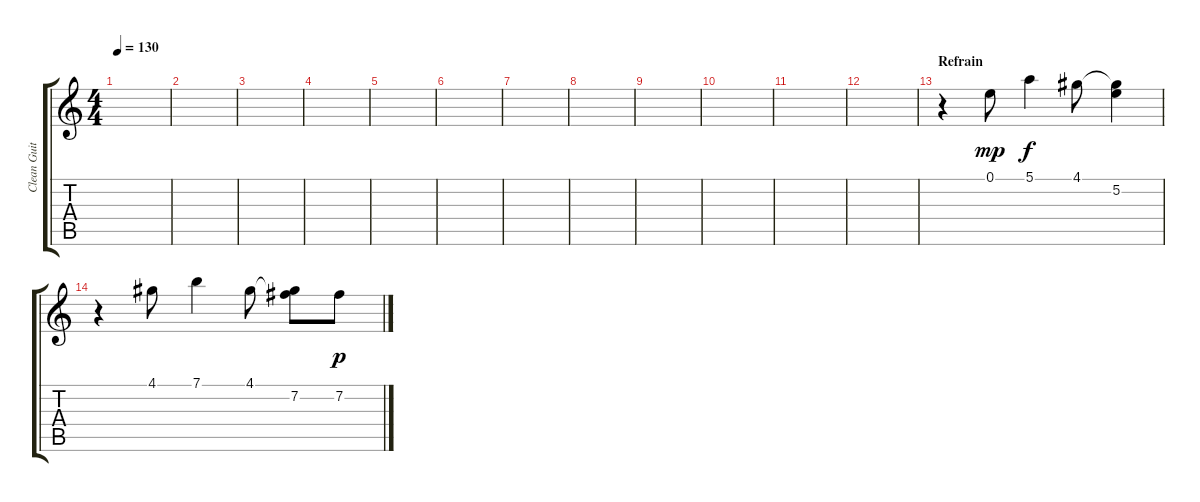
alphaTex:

\track ("Clean Guitar" "Clean Guit") {instrument electricguitarclean}
\staff {score tabs}
\tuning (E4 B3 G3 D3 A2 E2) {hide}
\ts (4 4)
\tempo 130
\clef g2
\ks c
|
|
|
|
|
|
|
|
|
|
|
|
\section ("" "Refrain")
r.4 0.1.8{dy mp} 5.1.4{dy f} 4.1.8 (4.1{t} 5.2).4 |
r.4 4.1.8 7.1.4 4.1.8 (4.1{t} 7.2).8 7.2.8{dy p}
